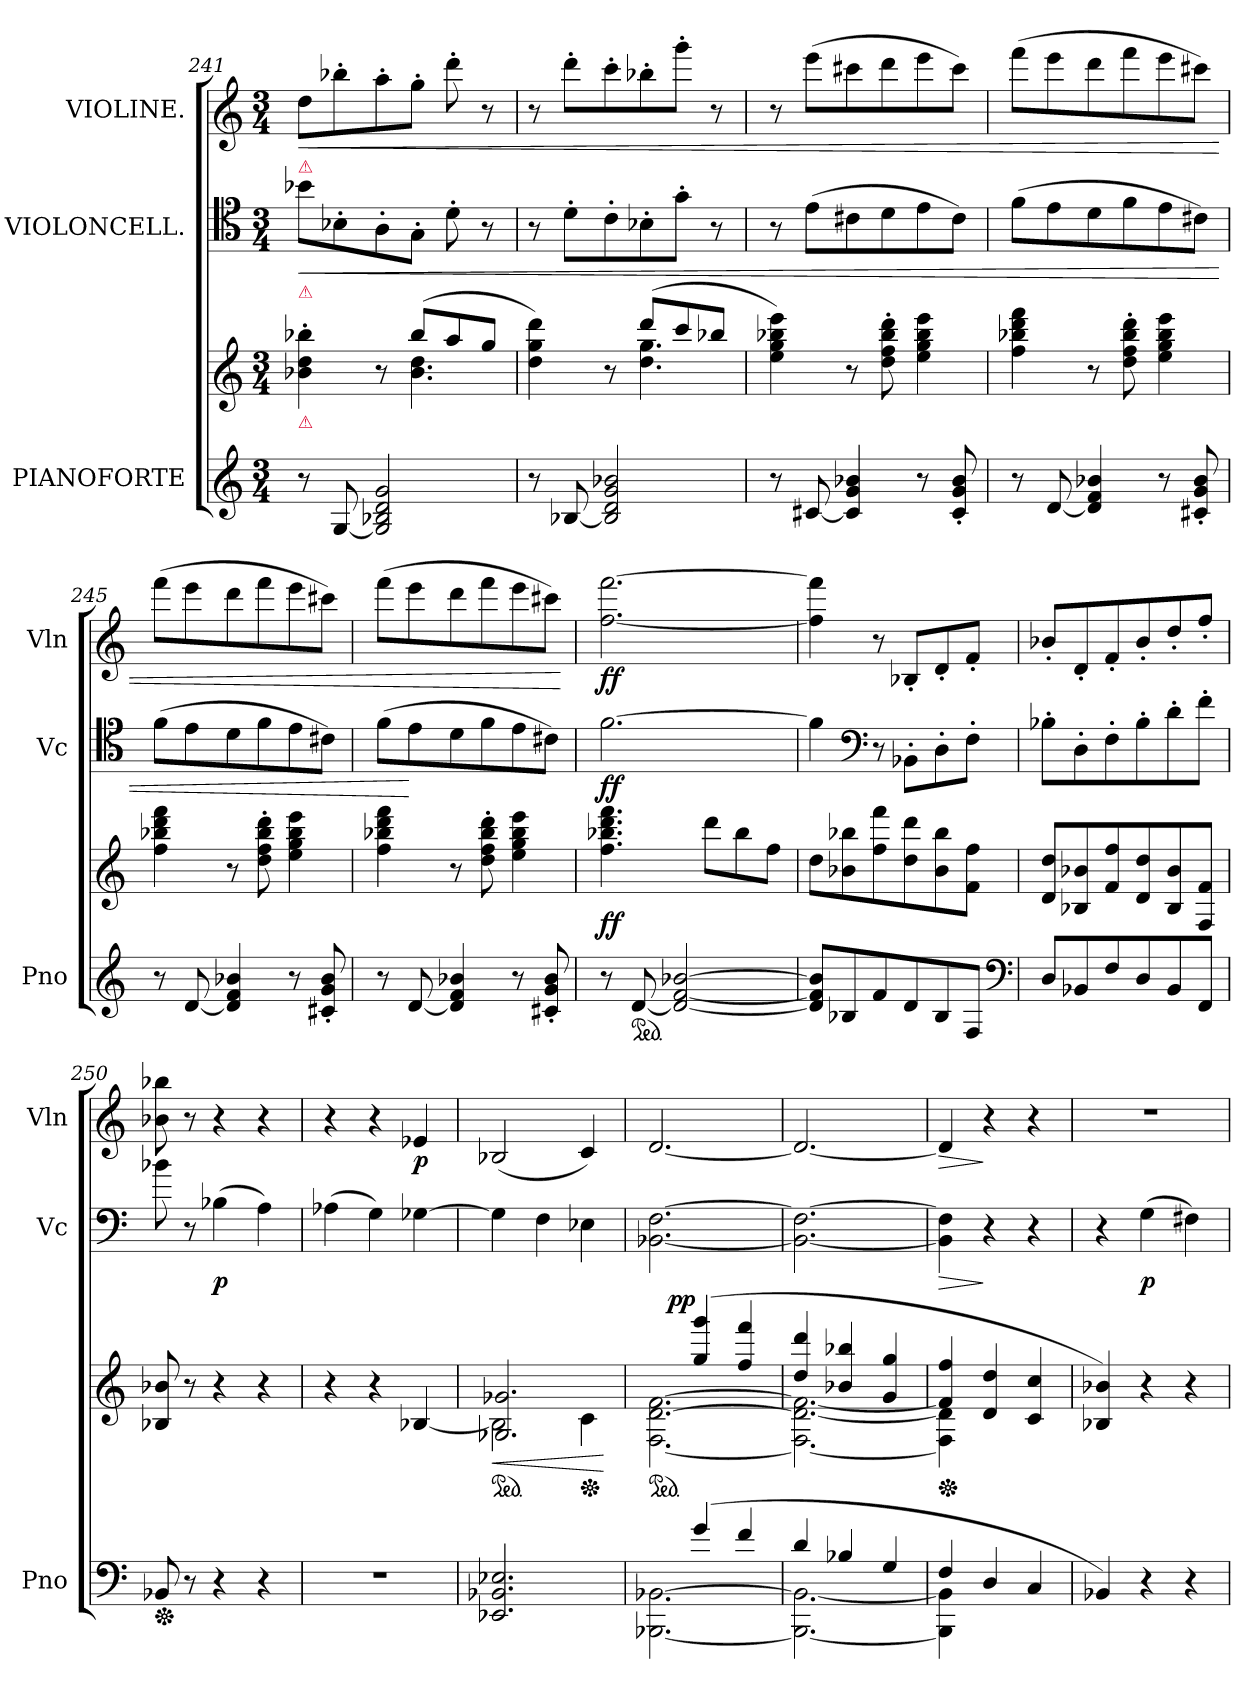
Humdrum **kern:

**kern	**kern	**dynam	**kern	**dynam	**kern	**dynam
*part3	*part3	*part3	*part2	*part2	*part1	*part1
*staff4	*staff3	*staff3/4	*staff2	*staff2	*staff1	*staff1
*I"PIANOFORTE	*	*	*I"VIOLONCELL.	*	*I"VIOLINE.	*
*I'Pno	*	*	*I'Vc	*	*I'Vln	*
*clefG2	*clefG2	*	*clefC4	*	*clefG2	*
*k[]	*k[]	*	*k[]	*	*k[]	*
*M3/4	*M3/4	*	*M3/4	*	*M3/4	*
=241	=241	=241	=241	=241	=241	=241
*	*^	*	*	*	*	*
!	!	!	!	!	!	!LO:TX:b:color=crimson:t=⚠	!
!	!	!	!	!LO:TX:b:color=crimson:t=⚠	!	!	!
!	!LO:TX:b:color=crimson:t=⚠	!	!	!	!	!	!
!	!	!	!	!	!LO:HP:b	!	!LO:HP:b
8r	4b-X'\ 4dd'\ 4bb-X'\	4ryy	.	8b-X\L	<	8dd\L	<
[8G/	.	.	.	8B-X'\	.	8bb-X'\	.
2G]/ 2B-X/ 2d/ 2g/	8r	8ryy	.	8A'\	.	8aa'\	.
.	(8bb-/L	4.b-\ 4.dd\	.	8G'\J	.	8gg'\J	.
.	8aa/	.	.	8d'\	.	8ddd'\	.
.	8gg/J	.	.	8r	.	8r	.
=242	=242	=242	=242	=242	=242	=242	=242
8r	4dd\ 4gg\ 4ddd\)	4ryy	.	8r	.	8r	.
[8B-X/	.	.	.	8d'\L	.	8ddd'\L	.
2B-]/ 2d/ 2g/ 2b-X/	8r	8ryy	.	8c'\	.	8ccc'\	.
.	(8ddd/L	4.dd\ 4.gg\	.	8B-X'\	.	8bb-X'\	.
.	8ccc/	.	.	8g'\J	.	8ggg'\J	.
.	8bb-X/J	.	.	8r	.	8r	.
*	*v	*v	*	*	*	*	*
=243	=243	=243	=243	=243	=243	=243
8r	4ee\ 4gg\ 4bb-X\ 4eee\)	.	8r	.	8r	.
[8c#X/	.	.	(8e\L	.	(8eee\L	.
4c#]/ 4g/ 4b-X/	8r	.	8c#X\	.	8ccc#X\	.
.	8dd'\ 8ff'\ 8bb-'\ 8ddd'\	.	8d\	.	8ddd\	.
8r	4ee\ 4gg\ 4bb-\ 4eee\	.	8e\	.	8eee\	.
8c#'/ 8g'/ 8b-'/	.	.	8c#\J)	.	8ccc#\J)	.
=244	=244	=244	=244	=244	=244	=244
8r	4ff\ 4bb-X\ 4ddd\ 4fff\	.	(8f\L	.	(8fff\L	.
[8d/	.	.	8e\	.	8eee\	.
4d]/ 4f/ 4b-X/	8r	.	8d\	.	8ddd\	.
.	8dd'\ 8ff'\ 8bb-'\ 8ddd'\	.	8f\	.	8fff\	.
8r	4ee\ 4gg\ 4bb-\ 4eee\	.	8e\	.	8eee\	.
8c#X'/ 8g'/ 8b-'/	.	.	8c#X\J)	.	8ccc#X\J)	.
=245	=245	=245	=245	=245	=245	=245
8r	4ff\ 4bb-X\ 4ddd\ 4fff\	.	(8f\L	.	(8fff\L	.
[8d/	.	.	8e\	.	8eee\	.
4d]/ 4f/ 4b-X/	8r	.	8d\	.	8ddd\	.
.	8dd'\ 8ff'\ 8bb-'\ 8ddd'\	.	8f\	.	8fff\	.
8r	4ee\ 4gg\ 4bb-\ 4eee\	.	8e\	.	8eee\	.
8c#X'/ 8g'/ 8b-'/	.	.	8c#X\J)	.	8ccc#X\J)	.
=246	=246	=246	=246	=246	=246	=246
8r	4ff\ 4bb-X\ 4ddd\ 4fff\	.	(8f\L	.	(8fff\L	.
[8d/	.	.	8e\	[	8eee\	.
4d]/ 4f/ 4b-X/	8r	.	8d\	.	8ddd\	.
.	8dd'\ 8ff'\ 8bb-'\ 8ddd'\	.	8f\	.	8fff\	.
8r	4ee\ 4gg\ 4bb-\ 4eee\	.	8e\	.	8eee\	.
8c#X'/ 8g'/ 8b-'/	.	.	8c#X\J)	.	8ccc#X\J)	.
.	.	.	.	.	.	[
=247	=247	=247	=247	=247	=247	=247
8r	4.ff\ 4.bb-X\ 4.ddd\ 4.fff\	ff	[2.f\	ff	[2.ff\ [2.fff\	ff
*ped	*	*	*	*	*	*
[8d/	.	.	.	.	.	.
2d_/ [2f/ [2b-X/	.	.	.	.	.	.
.	8ddd\L	.	.	.	.	.
.	8bb-\	.	.	.	.	.
.	8ff\J	.	.	.	.	.
=248	=248	=248	=248	=248	=248	=248
8d]/ 8f]/ 8b-]/L	8dd\L	.	4f\]	.	4ff]\ 4fff]\	.
8B-X/	8b-X\ 8bb-X\	.	.	.	.	.
*	*	*	*clefF4	*	*	*
8f/	8ff\ 8fff\	.	8r	.	8r	.
8d/	8dd\ 8ddd\	.	8BB-X'\L	.	8B-X'/L	.
8B-/	8b-\ 8bb-\	.	8D'\	.	8d'/	.
8F/J	8f\ 8ff\J	.	8F'\J	.	8f'/J	.
*clefF4	*	*	*	*	*	*
=249	=249	=249	=249	=249	=249	=249
8D/L	8d/ 8dd/L	.	8B-X'\L	.	8b-X'/L	.
8BB-X/	8B-X/ 8b-X/	.	8D'\	.	8d'/	.
8F/	8f/ 8ff/	.	8F'\	.	8f'/	.
8D/	8d/ 8dd/	.	8B-'\	.	8b-'/	.
8BB-/	8B-/ 8b-/	.	8d'\	.	8dd'/	.
8FF/J	8F/ 8f/J	.	8f'\J	.	8ff'/J	.
=250	=250	=250	=250	=250	=250	=250
*Xped	*	*	*	*	*	*
8BB-X/	8B-X/ 8b-X/	.	8b-X\	.	8b-X\ 8bb-X\	.
8r	8r	.	8r	.	8r	.
4r	4r	.	(4B-X\	p	4r	.
4r	4r	.	4A\)	.	4r	.
=251	=251	=251	=251	=251	=251	=251
2.r	4r	.	(4A-X\	.	4r	.
.	4r	.	4G\)	.	4r	.
.	[4B-X/	.	[4G-X\	.	4e-X/	p
=252	=252	=252	=252	=252	=252	=252
*	*^	*	*	*	*	*
!	!	!	!LO:HP:b	!	!	!	!
*	*ped	*	*	*	*	*	*
2.EE-X/ 2.BB-X/ 2.E-X/	2B-\]	2.G-X/ 2.g-X/	<	4G-\]	.	(2B-X/	.
.	.	.	.	4F\	.	.	.
*	*Xped	*	*	*	*	*	*
.	4c\	.	.	4E-X\	.	4c/)	.
*	*v	*v	*	*	*	*	*
.	.	[	.	.	.	.
=253	=253	=253	=253	=253	=253	=253
*^	*^	*	*	*	*	*
*	*	*ped	*	*	*	*	*	*
4ryy	[<2.BBB-X\ [<2.BB-X\	4ryy	[<2.F\ [<2.d\ [<2.f\	.	[2.BB-X\ [2.F\	.	[2.d/	.
!	!	!	!	!LO:DY:b=2	!	!	!	!
!	!	!	!	!LO:DY:n=1:a:rj	!	!	!	!
(4g/	.	(4gg/ 4ggg/	.	p p	.	.	.	.
4f/	.	4ff/ 4fff/	.	.	.	.	.	.
=254	=254	=254	=254	=254	=254	=254	=254	=254
4d/	2.BBB-_\ 2.BB-_\	4dd/ 4ddd/	2.F_\ 2.d_\ 2.f_\	.	2.BB-_\ 2.F_\	.	2.d/_	.
4B-X/	.	4b-X/ 4bb-X/	.	.	.	.	.	.
4G/	.	4g/ 4gg/	.	.	.	.	.	.
=255	=255	=255	=255	=255	=255	=255	=255	=255
!	!	!	!	!	!	!LO:HP:b	!	!LO:HP:b
*	*	*Xped	*	*	*	*	*	*
4F/	4BBB-]\ 4BB-]\	4f]/ 4ff/	4F]\ 4d]\	.	4BB-]\ 4F]\	>	4d/]	>
4D/	4ryy	4d/ 4dd/	4ryy	.	4r	]	4r	]
4C/	4ryy	4c/ 4cc/	4ryy	.	4r	.	4r	.
*v	*v	*	*	*	*	*	*	*
*	*v	*v	*	*	*	*	*
=256	=256	=256	=256	=256	=256	=256
4BB-X/)	4B-X/ 4b-X/)	.	4r	.	2.r	.
4r	4r	.	(4G\	p	.	.
4r	4r	.	4F#X\)	.	.	.
=	=	=	=	=	=	=
*-	*-	*-	*-	*-	*-	*-
